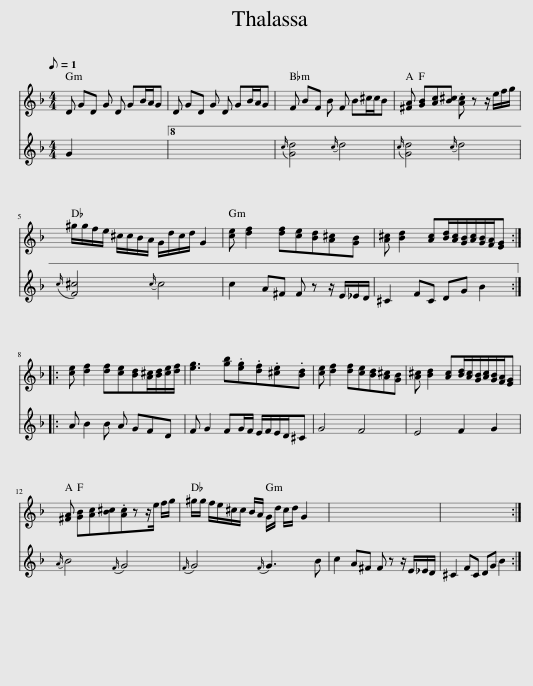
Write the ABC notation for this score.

X:1
%%score 1 2
L:1/8
Q:1/8=1
M:4/4
I:linebreak $
K:Dmin
V:1 treble
V:2 treble
V:1
 D GD G D GB/A/G |8 D GD G D GB/A/G | F BF B F B^c/c/B | [^FA] [GB][Ac][B^c] .[Ac] z z/ e/f/g/ |$ ^g/g/f/e/ ^c/c/B/A/ G/d/c/d/ G2 | %5
 [ce] [df]2 [df][ce][Bd][A^c][GB] | [A^c] [Bd]2 [Ac][Bd]/[Ac]/[GB]/[Ac]/[GB]/[FA]/[EG] ::$ [ce] [df]2 [df][ce][Bd][A^c]/[Bd]/[ce]/[df]/ | [eg]3 [gb].[eg].[df].[^ce].[Bd] | [ce] [df]2 [df][ce][Bd][A^c][GB] | %10
 [A^c] [Bd]2 [Ac][Bd]/[Ac]/[GB]/[Ac]/[GB]/[FA]/[EG] |$ [^FA] [GB][Ac][B^c].[Ac]zz/e/ f/g/ | ^g/g/ f/e/^c/c/ B/A/ G/d/ c/d/ G2 | x8 | x8 :| %15
V:2
 G2 x6 |8 x8 |{c} [Gd]4{c} d4 |{c} [Gd]4{c} d4 |${c} [F^c]4{c} c4 | %5
 c2 A^F F z z/ E/_E/D/ | ^C2 FC DG B2 ::$ A B2 B A GFD | F G2 FG/F/ E/F/E/D/^C | G4 F4 | %10
 E4 F2 G2 |${A} B4{F} G4 |{F} G4{F} G3 B | c2 A^F F z z/ E/_E/D/ | ^C2 FC DG B2 :| %15
